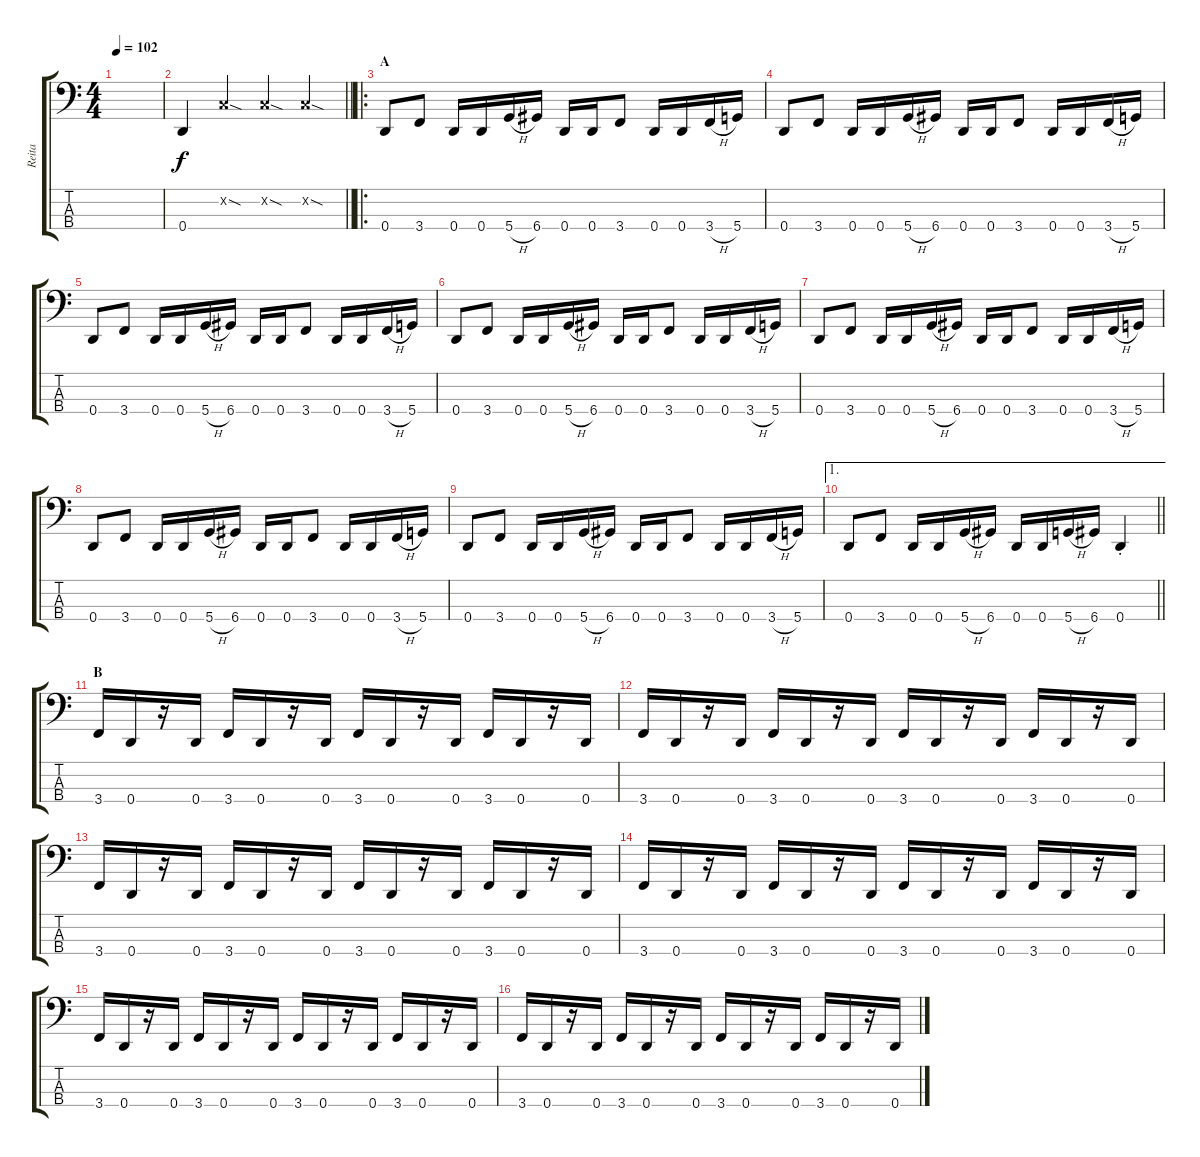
\track ("Reita" "Reita") {instrument electricbasspick}
\staff {score tabs}
\tuning (F2 C2 G1 D1) {hide}
\ts (4 4)
\tempo 102
\clef f4
\ks c
|
\barLineRight lightlight
0.4.4 0.2{sod x}.4 0.2{sod x}.4 0.2{sod x}.4 |
\ro
\section ("" "A")
0.4.8 3.4.8 0.4.16 0.4.16 5.4{h}.16 6.4.16 0.4.16 0.4.16 3.4.8 0.4.16 0.4.16 3.4{h}.16 5.4.16 |
0.4.8 3.4.8 0.4.16 0.4.16 5.4{h}.16 6.4.16 0.4.16 0.4.16 3.4.8 0.4.16 0.4.16 3.4{h}.16 5.4.16 |
0.4.8 3.4.8 0.4.16 0.4.16 5.4{h}.16 6.4.16 0.4.16 0.4.16 3.4.8 0.4.16 0.4.16 3.4{h}.16 5.4.16 |
0.4.8 3.4.8 0.4.16 0.4.16 5.4{h}.16 6.4.16 0.4.16 0.4.16 3.4.8 0.4.16 0.4.16 3.4{h}.16 5.4.16 |
0.4.8 3.4.8 0.4.16 0.4.16 5.4{h}.16 6.4.16 0.4.16 0.4.16 3.4.8 0.4.16 0.4.16 3.4{h}.16 5.4.16 |
0.4.8 3.4.8 0.4.16 0.4.16 5.4{h}.16 6.4.16 0.4.16 0.4.16 3.4.8 0.4.16 0.4.16 3.4{h}.16 5.4.16 |
0.4.8 3.4.8 0.4.16 0.4.16 5.4{h}.16 6.4.16 0.4.16 0.4.16 3.4.8 0.4.16 0.4.16 3.4{h}.16 5.4.16 |
\ae 1
\barLineRight lightlight
0.4.8 3.4.8 0.4.16 0.4.16 5.4{h}.16 6.4.16 0.4.16 0.4.16 5.4{h}.16 6.4.16 0.4{st}.4 |
\section ("" "B")
3.4.16 0.4.16 r.16 0.4.16 3.4.16 0.4.16 r.16 0.4.16 3.4.16 0.4.16 r.16 0.4.16 3.4.16 0.4.16 r.16 0.4.16 |
3.4.16 0.4.16 r.16 0.4.16 3.4.16 0.4.16 r.16 0.4.16 3.4.16 0.4.16 r.16 0.4.16 3.4.16 0.4.16 r.16 0.4.16 |
3.4.16 0.4.16 r.16 0.4.16 3.4.16 0.4.16 r.16 0.4.16 3.4.16 0.4.16 r.16 0.4.16 3.4.16 0.4.16 r.16 0.4.16 |
3.4.16 0.4.16 r.16 0.4.16 3.4.16 0.4.16 r.16 0.4.16 3.4.16 0.4.16 r.16 0.4.16 3.4.16 0.4.16 r.16 0.4.16 |
3.4.16 0.4.16 r.16 0.4.16 3.4.16 0.4.16 r.16 0.4.16 3.4.16 0.4.16 r.16 0.4.16 3.4.16 0.4.16 r.16 0.4.16 |
3.4.16 0.4.16 r.16 0.4.16 3.4.16 0.4.16 r.16 0.4.16 3.4.16 0.4.16 r.16 0.4.16 3.4.16 0.4.16 r.16 0.4.16
